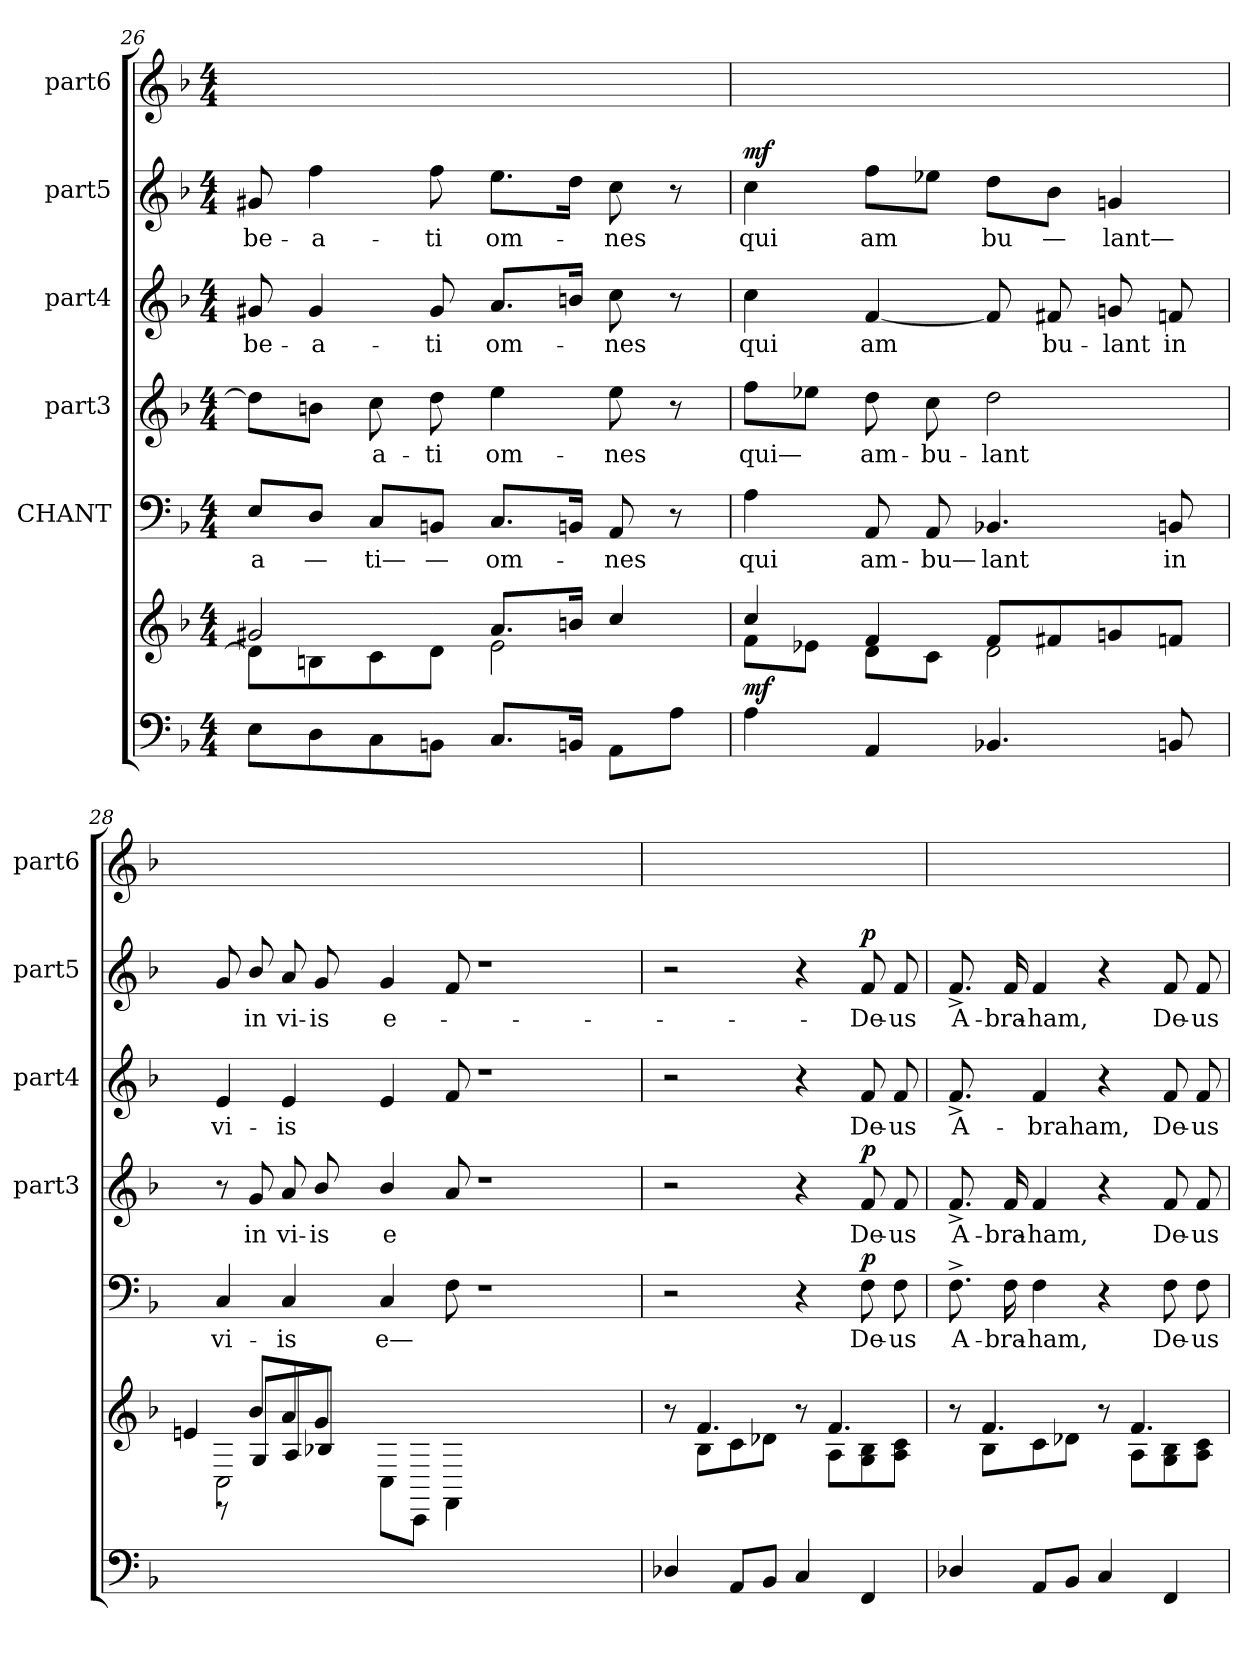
**kern	**kern	**dynam	**kern	**text	**dynam	**kern	**text	**dynam	**kern	**text	**kern	**text	**dynam	**kern
*part6	*part6	*part6	*part5	*part5	*part5	*part4	*part4	*part4	*part3	*part3	*part2	*part2	*part2	*part1
*staff7	*staff6	*staff6/7	*staff5	*staff5	*staff5	*staff4	*staff4	*staff4	*staff3	*staff3	*staff2	*staff2	*staff2	*staff1
*	*	*	*I"CHANT	*	*	*I"part3	*	*	*I"part4	*	*I"part5	*	*	*I"part6
*	*	*	*	*	*	*I'part3	*	*	*I'part4	*	*I'part5	*	*	*I'part6
!!LO:LB:g=z
*clefF4	*clefG2	*	*clefF4	*	*	*clefG2	*	*	*clefG2	*	*clefG2	*	*	*clefG2
*k[b-]	*k[b-]	*	*k[b-]	*	*	*k[b-]	*	*	*k[b-]	*	*k[b-]	*	*	*k[b-]
*M4/4	*M4/4	*	*M4/4	*	*	*M4/4	*	*	*M4/4	*	*M4/4	*	*	*M4/4
=26	=26	=26	=26	=26	=26	=26	=26	=26	=26	=26	=26	=26	=26	=26
*	*^	*	*	*	*	*	*	*	*	*	*	*	*	*
8Ei\L	2g#Xj/	8dZ\L]	.	8Ej/L	a	.	8ddj\L]	.	.	8g#Xj/	be-	8g#Xj/	be-	.	1ryy
8Di\	.	8BnZ\	.	8Dj/J	—	.	8bnj\J	--	.	4g#j/	a-	4ffj\	a-	.	.
8Ci\	.	8cZ\	.	8Cj/L	ti—	.	8ccj\	a-	.	.	.	.	.	.	.
8BBni\J	.	8dZ\J	.	8BBnj/J	—	.	8ddj\	ti	.	8g#j/	ti	8ffj\	ti	.	.
8.Ci/L	8.aj/L	2eZ\	.	8.Cj/L	om-	.	4eej\	om-	.	8.aj/L	om-	8.eej\L	om-	.	.
16BBni/Jk	16bnj/Jk	.	.	16BBnj/Jk	.	.	.	.	.	16bnj/Jk	.	16ddj\Jk	.	.	.
8AAi\L	4ccj/	.	.	8AAj/	nes	.	8eej\	nes	.	8ccj\	nes	8ccj\	nes	.	.
8Ai\J	.	.	.	8r	.	.	8r	.	.	8r	.	8r	.	.	.
=27	=27	=27	=27	=27	=27	=27	=27	=27	=27	=27	=27	=27	=27	=27	=27
!	!	!	!LO:DY:a=2	!	!	!	!	!	!	!	!	!	!	!LO:DY:a	!
4Ai\	4ccj/	8fZ\L	mf	4Aj\	qui	.	8ffj\L	qui—	.	4ccj\	qui	4ccj\	qui	mf	1ryy
.	.	8e-XZ\J	.	.	.	.	8ee-Xj\J	.	.	.	.	.	.	.	.
4AAi/	4fj/	8dZ\L	.	8AAj/	am-	.	8ddj\	am-	.	[4fj/	am	8ffj\L	am	.	.
.	.	8cZ\J	.	8AAj/	bu—	.	8ccj\	bu-	.	.	.	8ee-Xj\J	--	.	.
4.BB-Xi/	8fj/L	2dZ\	.	4.BB-Xj/	lant	.	2ddj\	lant	.	8fj/]	.	8ddj\L	bu	.	.
.	8f#Xj/	.	.	.	.	.	.	.	.	8f#Xj/	bu-	8b-j\J	—	.	.
.	8gnj/	.	.	.	.	.	.	.	.	8gnj/	lant	4gnj/	lant—	.	.
8BBni/	8fnj/J	.	.	8BBnj/	in	.	.	.	.	8fnj/	in	.	.	.	.
=28	=28	=28	=28	=28	=28	=28	=28	=28	=28	=28	=28	=28	=28	=28	=28
*	*^	*^	*	*	*	*	*	*	*	*	*	*	*	*	*
1ryy	8enj/J	8ryy	8ryy	8ryy	.	8ryy	.	.	8ryy	.	.	8ryy	.	8ryy	.	.	1ryy
.	2..ryy	2CZ\	8ryy	8r	.	4Cj/	vi-	.	8r	.	.	4ej/	vi-	8gj/	.	.	.
.	.	.	8b-V/L	8Gi/L	.	.	.	.	8gj/	in	.	.	.	8b-j/	in	.	.
.	.	.	8aV/	8Ai/	.	4Cj/	is	.	8aj/	vi-	.	4ej/	is	8aj/	vi-	.	.
.	.	.	8gV/J	8B-Xi/J	.	.	.	.	8b-j/	is	.	.	.	8gj/	is	.	.
.	.	4.ryy	4.ryy	8ryy	.	8ryy	.	.	8ryy	.	.	8ryy	.	8ryy	.	.	.
.	.	.	.	8Ci\L	.	4Cj/	e—	.	4b-j/	e	.	4ej/	.	4gj/	e-	.	.
.	.	.	.	8CCi\J	.	.	.	.	.	.	.	.	.	.	.	.	.
1ryy	1ryy	1ryy	1ryy	4FFZ\	.	8FN\	.	.	8aN/	.	.	8fN/	.	8fN/	.	.	1ryy
.	.	.	.	.	.	1r	.	.	1r	.	.	1r	.	1r	.	.	.
.	.	.	.	2..ryy	.	.	.	.	.	.	.	.	.	.	.	.	.
8ryy	8ryy	8ryy	8ryy	.	.	.	.	.	.	.	.	.	.	.	.	.	8ryy
*	*	*v	*v	*v	*	*	*	*	*	*	*	*	*	*	*	*	*
!!LO:PB:g=z
=29	=29	=29	=29	=29	=29	=29	=29	=29	=29	=29	=29	=29	=29	=29	=29
4D-Xi/	8r	8ryy	.	2r	.	.	2r	.	.	2r	.	2r	.	.	1ryy
.	4.fj/	8B-Z\L	.	.	.	.	.	.	.	.	.	.	.	.	.
8AAi/L	.	8cZ\	.	.	.	.	.	.	.	.	.	.	.	.	.
8BB-i/J	.	8d-XZ\J	.	.	.	.	.	.	.	.	.	.	.	.	.
4Ci/	8r	8ryy	.	4r	.	.	4r	.	.	4r	.	4r	.	.	.
.	4.fj/	8AZ\L	.	.	.	.	.	.	.	.	.	.	.	.	.
!	!	!	!	!	!	!LO:DY:a	!	!	!LO:DY:a	!	!	!	!	!LO:DY:a	!
4FFi/	.	8GZ\ 8B-Z\	.	8Fj\	De-	p	8fj/	De-	p	8fj/	De-	8fj/	De-	p	.
.	.	8cZ\ 8AZ\J	.	8Fj\	us	.	8fj/	us	.	8fj/	us	8fj/	us	.	.
=30	=30	=30	=30	=30	=30	=30	=30	=30	=30	=30	=30	=30	=30	=30	=30
4D-Xi/	8r	8ryy	.	8.F^>j\	A-	.	8.f^>j/	A-	.	8.f^>j/	A-	8.f^>j/	A-	.	1ryy
.	4.fj/	8B-Z\L	.	.	.	.	.	.	.	.	.	.	.	.	.
.	.	.	.	16Fj\	bra-	.	16fj/	bra-	.	16ryy	.	16fj/	bra-	.	.
8AAi/L	.	8cZ\	.	4Fj\	ham,	.	4fj/	ham,	.	4fj/	braham,	4fj/	ham,	.	.
8BB-i/J	.	8d-XZ\J	.	.	.	.	.	.	.	.	.	.	.	.	.
4Ci/	8r	8ryy	.	4r	.	.	4r	.	.	4r	.	4r	.	.	.
.	4.fj/	8AZ\L	.	.	.	.	.	.	.	.	.	.	.	.	.
4FFi/	.	8GZ\ 8B-Z\	.	8Fj\	De-	.	8fj/	De-	.	8fj/	De-	8fj/	De-	.	.
.	.	8AZ\ 8cZ\J	.	8Fj\	us	.	8fj/	us	.	8fj/	us	8fj/	us	.	.
*	*v	*v	*	*	*	*	*	*	*	*	*	*	*	*	*
=	=	=	=	=	=	=	=	=	=	=	=	=	=	=
*-	*-	*-	*-	*-	*-	*-	*-	*-	*-	*-	*-	*-	*-	*-
